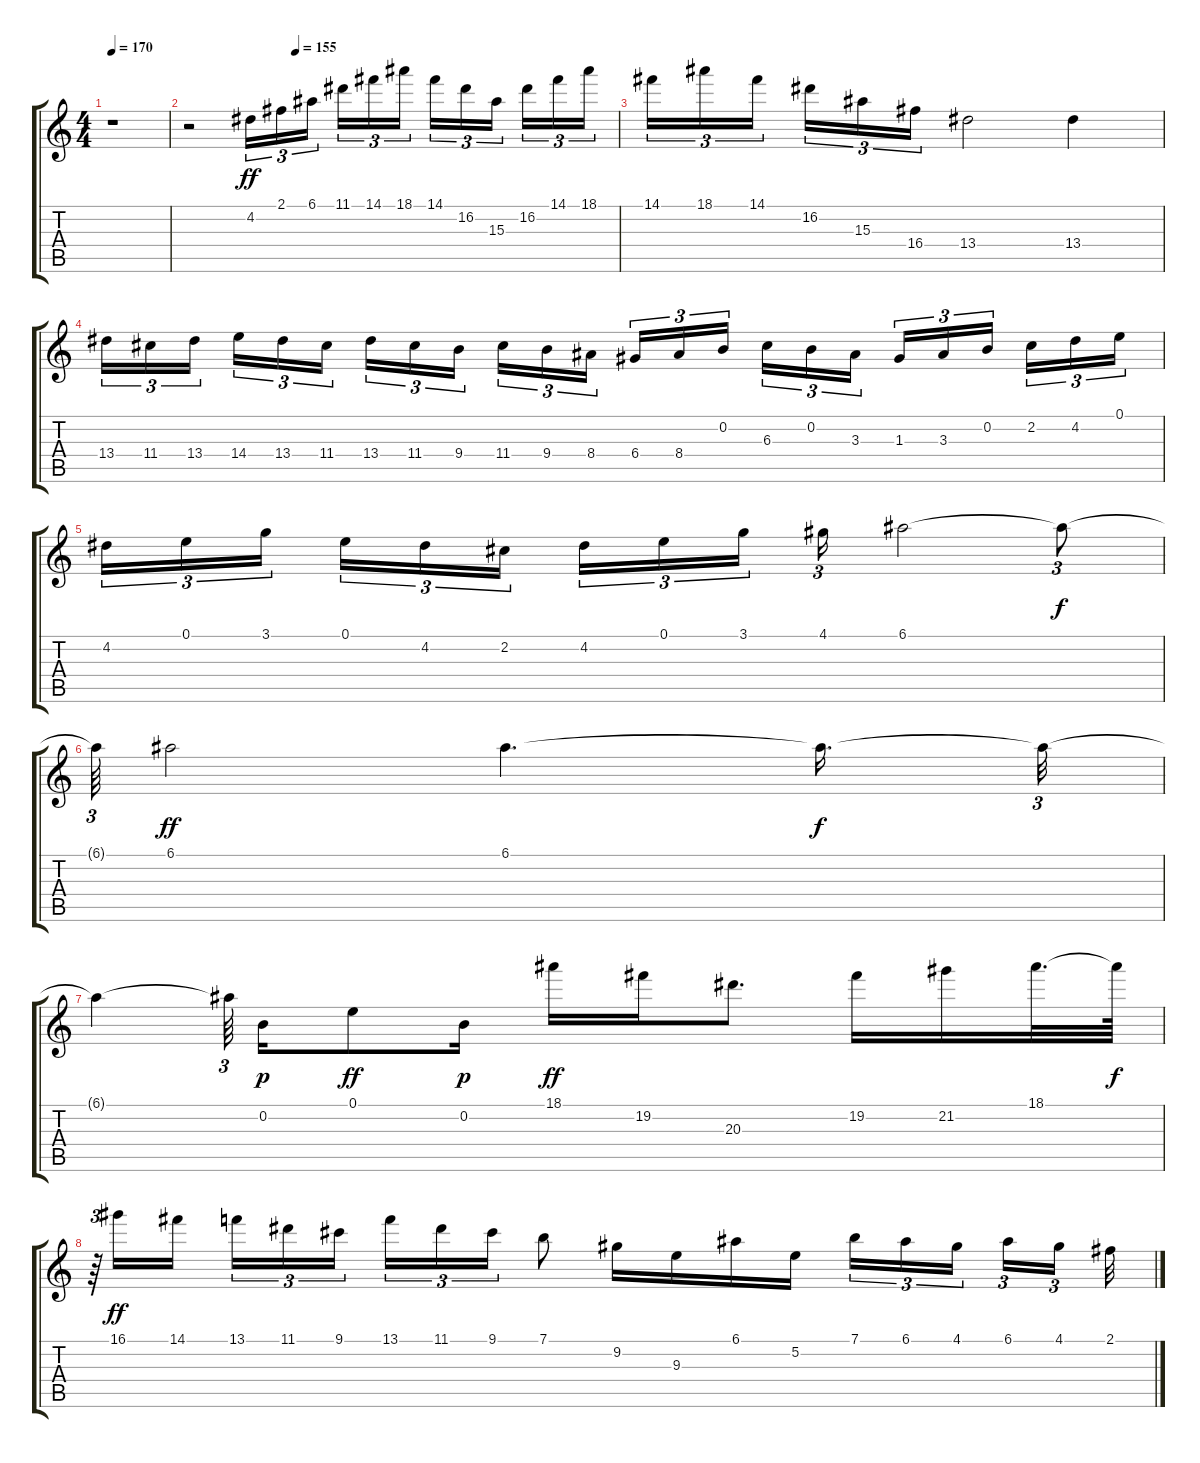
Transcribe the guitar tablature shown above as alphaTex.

\track "" {instrument distortionguitar}
\staff {score tabs}
\tuning (E4 B3 G3 D3 A2 E2) {hide}
\ts (4 4)
\tempo 170
\clef g2
\ks c
r.1{dy ff} |
\tempo (155 0.25)
r.2 4.2.16{tu (3 2)} 2.1.16{tu (3 2)} 6.1.16{tu (3 2) beam splitsecondary} 11.1.16{tu (3 2)} 14.1.16{tu (3 2)} 18.1.16{tu (3 2)} 14.1.16{tu (3 2)} 16.2.16{tu (3 2)} 15.3.16{tu (3 2) beam splitsecondary} 16.2.16{tu (3 2)} 14.1.16{tu (3 2)} 18.1.16{tu (3 2)} |
14.1.16{tu (3 2)} 18.1.16{tu (3 2)} 14.1.16{tu (3 2) beam splitsecondary} 16.2.16{tu (3 2)} 15.3.16{tu (3 2)} 16.4.16{tu (3 2)} 13.4.2 13.4.4 |
13.4.16{tu (3 2)} 11.4.16{tu (3 2)} 13.4.16{tu (3 2) beam splitsecondary} 14.4.16{tu (3 2)} 13.4.16{tu (3 2)} 11.4.16{tu (3 2)} 13.4.16{tu (3 2)} 11.4.16{tu (3 2)} 9.4.16{tu (3 2) beam splitsecondary} 11.4.16{tu (3 2)} 9.4.16{tu (3 2)} 8.4.16{tu (3 2)} 6.4.16{tu (3 2)} 8.4.16{tu (3 2)} 0.2.16{tu (3 2) beam splitsecondary} 6.3.16{tu (3 2)} 0.2.16{tu (3 2)} 3.3.16{tu (3 2)} 1.3.16{tu (3 2)} 3.3.16{tu (3 2)} 0.2.16{tu (3 2) beam splitsecondary} 2.2.16{tu (3 2)} 4.2.16{tu (3 2)} 0.1.16{tu (3 2)} |
4.2.16{tu (3 2)} 0.1.16{tu (3 2)} 3.1.16{tu (3 2) beam splitsecondary} 0.1.16{tu (3 2)} 4.2.16{tu (3 2)} 2.2.16{tu (3 2)} 4.2.16{tu (3 2)} 0.1.16{tu (3 2)} 3.1.16{tu (3 2) beam splitsecondary} 4.1.16{tu (3 2)} 6.1.2 6.1{t}.8{tu (3 2) dy f} |
6.1{t}.64{tu (3 2)} 6.1.2{dy ff} 6.1.4{d} 6.1{t}.16{d dy f} 6.1{t}.32{tu (3 2)} |
6.1{t}.4 6.1{t}.64{tu (3 2) beam splitsecondary} 0.2.16{dy p} 0.1.8{dy ff} 0.2.16{dy p} 18.1.16{dy ff} 19.2.16 20.3.8{d} 19.2.16 21.2.16 18.1.32{d} 18.1{t}.64{dy f} |
r.64{tu (3 2)} 16.1.16{dy ff} 14.1.16{beam splitsecondary} 13.1.16{tu (3 2)} 11.1.16{tu (3 2)} 9.1.16{tu (3 2)} 13.1.16{tu (3 2)} 11.1.16{tu (3 2)} 9.1.16{tu (3 2)} 7.1.8 9.2.16 9.3.16 6.1.16 5.2.16 7.1.16{tu (3 2)} 6.1.16{tu (3 2)} 4.1.16{tu (3 2) beam splitsecondary} 6.1.16{tu (3 2)} 4.1.16{tu (3 2) beam splitsecondary} 2.1.32
